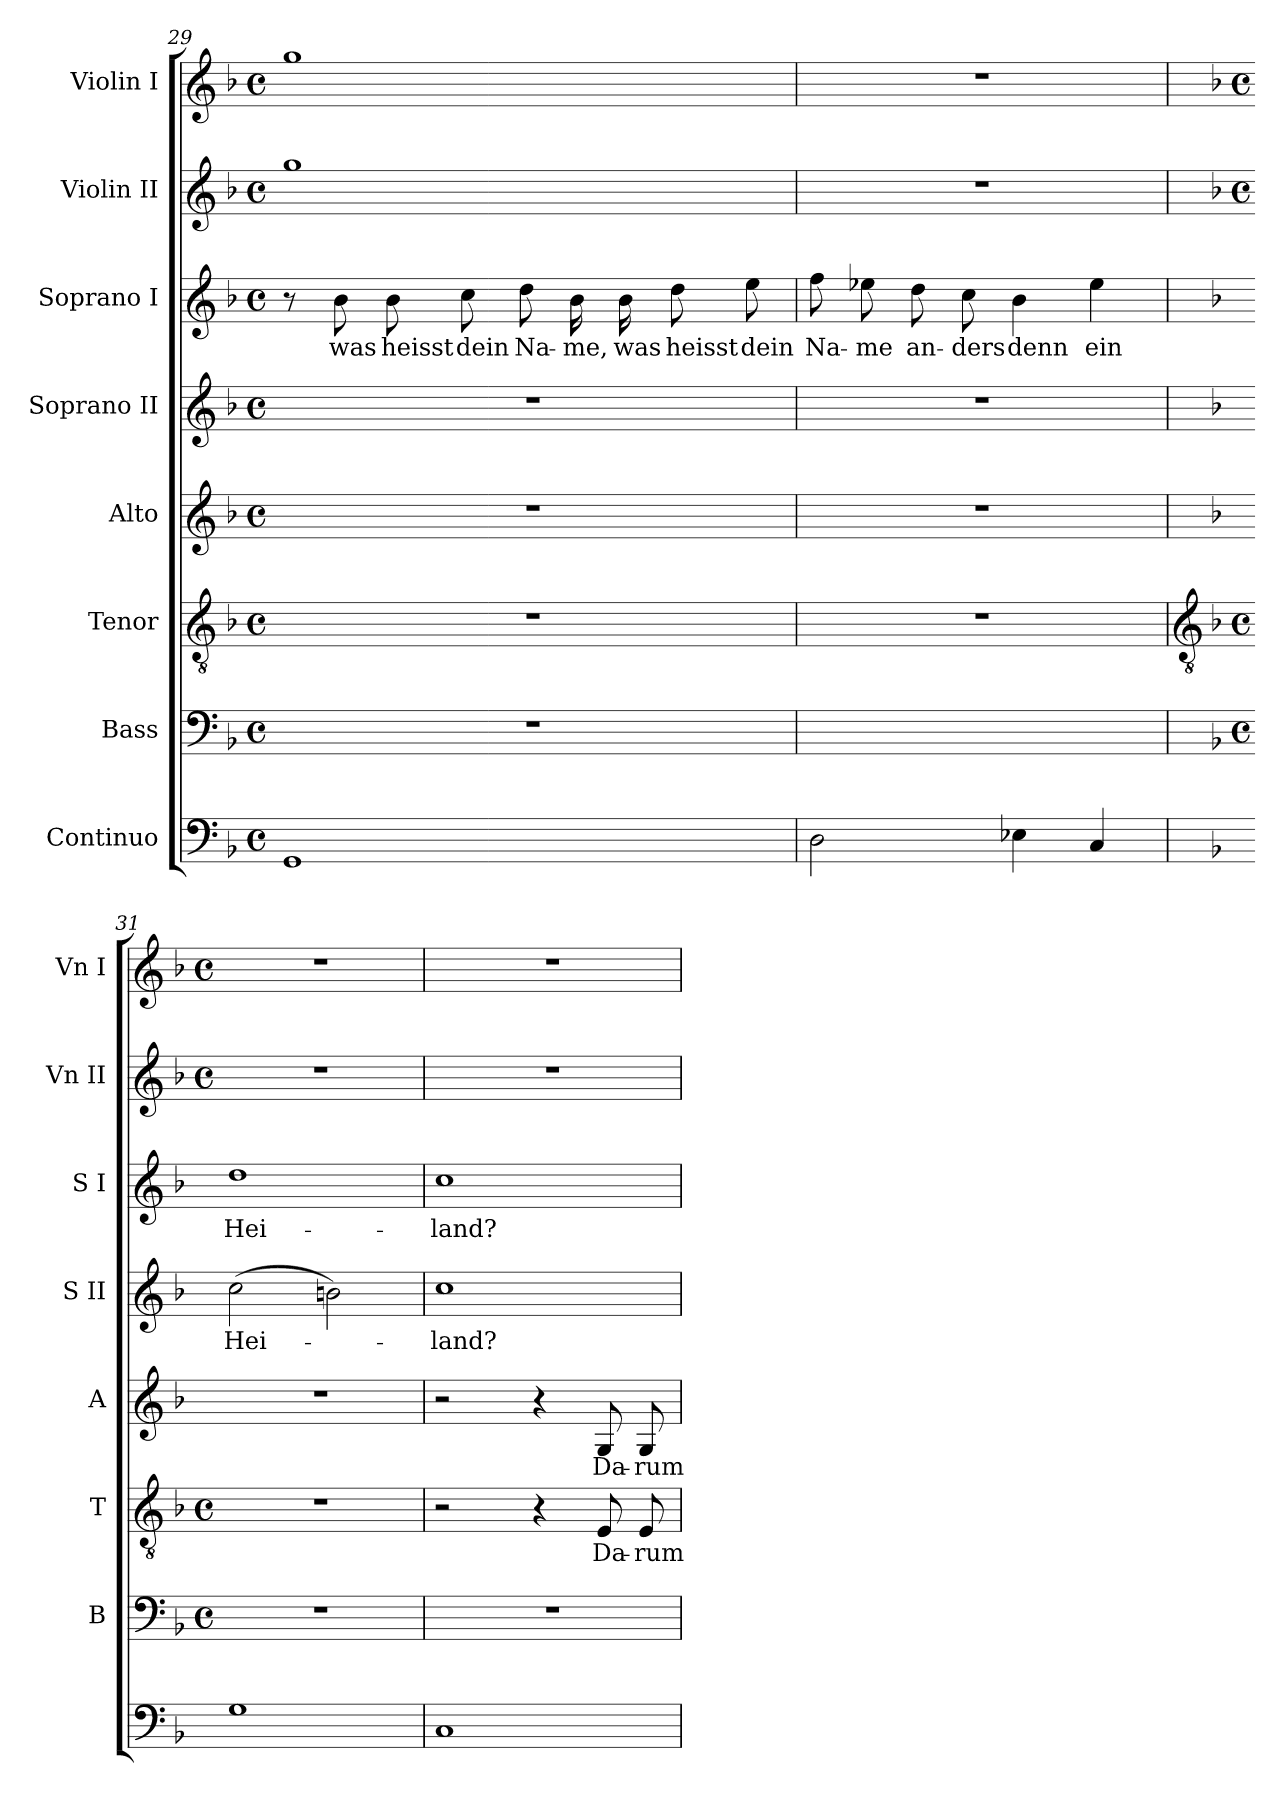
**kern	**kern	**kern	**text	**kern	**text	**kern	**text	**kern	**text	**kern	**kern
*part8	*part7	*part6	*part6	*part5	*part5	*part4	*part4	*part3	*part3	*part2	*part1
*staff8	*staff7	*staff6	*staff6	*staff5	*staff5	*staff4	*staff4	*staff3	*staff3	*staff2	*staff1
*I"Continuo	*I"Bass	*I"Tenor	*	*I"Alto	*	*I"Soprano II	*	*I"Soprano I	*	*I"Violin II	*I"Violin I
*	*I'B	*I'T	*	*I'A	*	*I'S II	*	*I'S I	*	*I'Vn II	*I'Vn I
*clefF4	*clefF4	*clefGv2	*	*clefG2	*	*clefG2	*	*clefG2	*	*clefG2	*clefG2
*k[b-]	*k[b-]	*k[b-]	*	*k[b-]	*	*k[b-]	*	*k[b-]	*	*k[b-]	*k[b-]
*F:	*F:	*F:	*	*F:	*	*F:	*	*F:	*	*F:	*F:
*M4/4	*M4/4	*M4/4	*	*M4/4	*	*M4/4	*	*M4/4	*	*M4/4	*M4/4
*met(c)	*met(c)	*met(c)	*	*met(c)	*	*met(c)	*	*met(c)	*	*met(c)	*met(c)
=29	=29	=29	=29	=29	=29	=29	=29	=29	=29	=29	=29
1GG	1r	1r	.	1r	.	1r	.	8r	.	1gg	1gg
!	!	!	!	!	!	!	!	!	!LO:LY:b	!	!
.	.	.	.	.	.	.	.	8b-	was	.	.
!	!	!	!	!	!	!	!	!	!LO:LY:b	!	!
.	.	.	.	.	.	.	.	8b-	heisst	.	.
!	!	!	!	!	!	!	!	!	!LO:LY:b	!	!
.	.	.	.	.	.	.	.	8cc	dein	.	.
!	!	!	!	!	!	!	!	!	!LO:LY:b	!	!
.	.	.	.	.	.	.	.	8dd	Na-	.	.
!	!	!	!	!	!	!	!	!	!LO:LY:b	!	!
.	.	.	.	.	.	.	.	16b-	-me,	.	.
!	!	!	!	!	!	!	!	!	!LO:LY:b	!	!
.	.	.	.	.	.	.	.	16b-	was	.	.
!	!	!	!	!	!	!	!	!	!LO:LY:b	!	!
.	.	.	.	.	.	.	.	8dd	heisst	.	.
!	!	!	!	!	!	!	!	!	!LO:LY:b	!	!
.	.	.	.	.	.	.	.	8ee	dein	.	.
=30	=30	=30	=30	=30	=30	=30	=30	=30	=30	=30	=30
!	!	!	!	!	!	!	!	!	!LO:LY:b	!	!
2D	1ryy	1r	.	1r	.	1r	.	8ff	Na-	1r	1r
!	!	!	!	!	!	!	!	!	!LO:LY:b	!	!
.	.	.	.	.	.	.	.	8ee-X	-me	.	.
!	!	!	!	!	!	!	!	!	!LO:LY:b	!	!
.	.	.	.	.	.	.	.	8dd	an-	.	.
!	!	!	!	!	!	!	!	!	!LO:LY:b	!	!
.	.	.	.	.	.	.	.	8cc	-ders	.	.
!	!	!	!	!	!	!	!	!	!LO:LY:b	!	!
4E-X	.	.	.	.	.	.	.	4b-	denn	.	.
!	!	!	!	!	!	!	!	!	!LO:LY:b	!	!
4C	.	.	.	.	.	.	.	4ee-	ein	.	.
!!LO:LB:g=z
=31	=31	=31	=31	=31	=31	=31	=31	=31	=31	=31	=31
*	*	*clefGv2	*	*	*	*	*	*	*	*	*
*	*	*k[b-]	*	*	*	*	*	*	*	*	*
*	*	*F:	*	*	*	*	*	*	*	*	*
*	*M4/4	*M4/4	*	*	*	*	*	*	*	*M4/4	*M4/4
*	*met(c)	*met(c)	*	*	*	*	*	*	*	*met(c)	*met(c)
!	!	!	!	!	!	!	!LO:LY:b	!	!LO:LY:b	!	!
1G	1r	1r	.	1r	.	(>2cc	Hei-	1dd	Hei-	1r	1r
.	.	.	.	.	.	2bn)	.	.	.	.	.
=32	=32	=32	=32	=32	=32	=32	=32	=32	=32	=32	=32
!	!	!	!	!	!	!	!LO:LY:b	!	!LO:LY:b	!	!
1C	1r	2r	.	2r	.	1cc	land?	1cc	-land?	1r	1r
.	.	4r	.	4r	.	.	.	.	.	.	.
!	!	!	!LO:LY:b	!	!LO:LY:b	!	!	!	!	!	!
.	.	8E	Da-	8G	Da-	.	.	.	.	.	.
!	!	!	!LO:LY:b	!	!LO:LY:b	!	!	!	!	!	!
.	.	8E	-rum	8G	-rum	.	.	.	.	.	.
=	=	=	=	=	=	=	=	=	=	=	=
*-	*-	*-	*-	*-	*-	*-	*-	*-	*-	*-	*-
